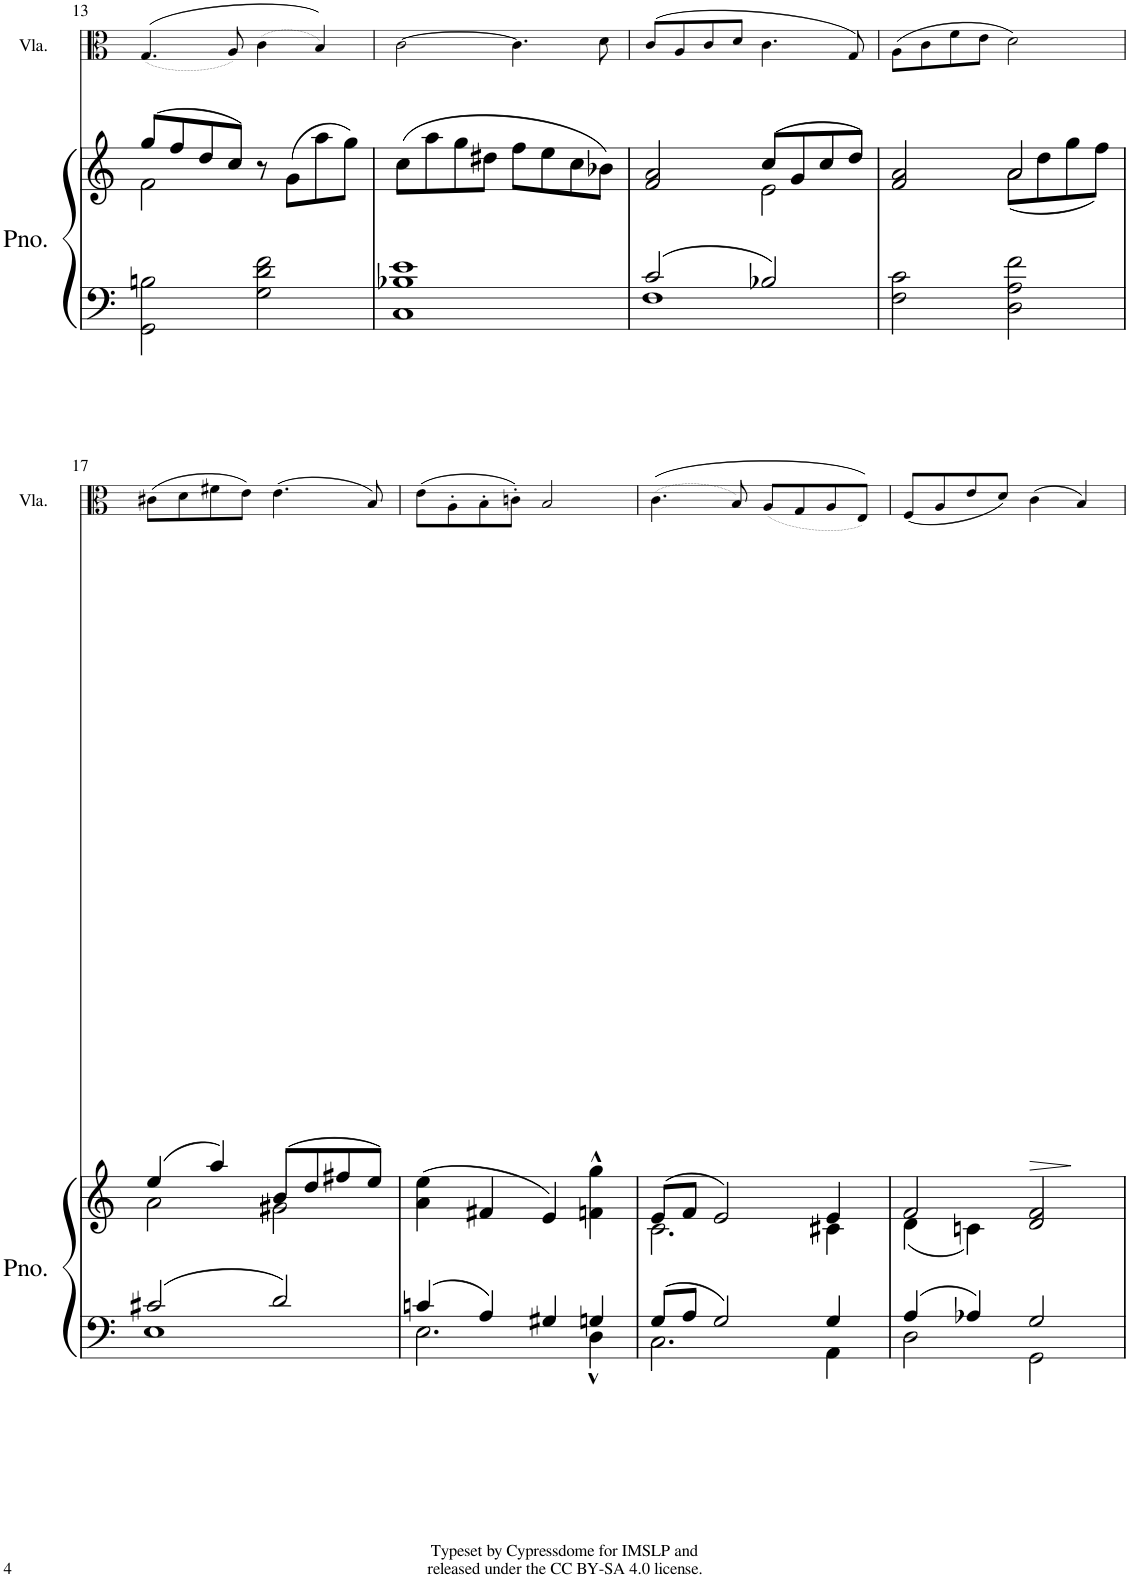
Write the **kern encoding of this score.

**kern	**kern	**kern	**dynam
*part2	*part2	*part1	*part1
*staff3	*staff2	*staff1	*staff1
*I"Piano	*	*I"Viola	*
*I'Pno.	*	*I'Vla.	*
!!LO:PB:g=z
*clefF4	*clefG2	*clefC3	*
*k[]	*k[]	*k[]	*
*M4/4	*M4/4	*M4/4	*
=13	=13	=13	=13
*	*^	*	*
2GG\ 2Bn\	(8gg/L	2f\	((4.G/	.
.	8ff/	.	.	.
.	8dd/	.	.	.
.	8cc/J)	.	8A/)	.
2G\ 2d\ 2f\	8r	2ryy	(4c\	.
.	(8g\L	.	.	.
.	8aa\	.	4B/))	.
.	8gg\J)	.	.	.
*	*v	*v	*	*
=14	=14	=14	=14
1C 1B-X 1e	(8cc\L	[2c\	.
.	8aa\	.	.
.	8gg\	.	.
.	8dd#X\J	.	.
.	8ff\L	4.c\]	.
.	8ee\	.	.
.	8cc\	.	.
.	8b-X\J)	8d\	.
=15	=15	=15	=15
*^	*^	*	*
2c/	1F	2f/ 2a/	2ryy	(8c/L	.
.	.	.	.	8A/	.
.	.	.	.	8c/	.
.	.	.	.	8d/J	.
2B-X/	.	(8cc/L	2e\	4.c\	.
.	.	8g/	.	.	.
.	.	8cc/	.	.	.
.	.	8dd/J)	.	8G/)	.
*v	*v	*	*	*	*
=16	=16	=16	=16	=16
2F\ 2c\	2f/ 2a/	2ryy	(8A\L	.
.	.	.	8c\	.
.	.	.	8f\	.
.	.	.	8e\J	.
!	!	!LO:N:head=open	!	!
2D\ 2A\ 2f\	2a/	(8a\L	2d\)	.
.	.	8dd\	.	.
.	.	8gg\	.	.
.	.	8ff\J)	.	.
!!LO:LB:g=z
=17	=17	=17	=17	=17
*^	*	*	*	*
2c#X/	1E	(4ee/	2a\	(8c#X\L	.
.	.	.	.	8d\	.
.	.	4aa/)	.	8f#X\	.
.	.	.	.	8e\J)	.
2d/	.	(8b/L	2g#X\	(4.e\	.
.	.	8dd/	.	.	.
.	.	8ff#X/	.	.	.
.	.	8ee/J)	.	8B/)	.
*	*	*v	*v	*	*
=18	=18	=18	=18	=18
4cn/	2.E\	(4a\ 4ee\	(8e\L	.
.	.	.	8A'\	.
4A/	.	4f#X/	8B'\	.
.	.	.	8cn'\J)	.
4G#X/	.	4e/)	2B/	.
4Gn/	4D^^\	4fn\^^ 4gg\^^	.	.
=19	=19	=19	=19	=19
*	*	*^	*	*
8G/L	2.C\	(8e/L	2.c\	((4.c\	.
8A/J	.	8f/J	.	.	.
2G/	.	2e/)	.	.	.
.	.	.	.	8B/)	.
.	.	.	.	(8A/L	.
.	.	.	.	8G/	.
4G/	4AA\	4e/	4c#X\	8A/	.
.	.	.	.	8E/J))	.
=20	=20	=20	=20	=20	=20
4A/	2D\	2f/	(4d\	(8F/L	.
.	.	.	.	8A/	.
4A-X/	.	.	4cn\)	8e/	.
.	.	.	.	8d/J)	.
!	!	!	!	!	!LO:HP:b
2G/	2GG\	2d/ 2f/	2ryy	(4c\	>
.	.	.	.	4B/)	]
*v	*v	*	*	*	*
*	*v	*v	*	*
=	=	=	=
*-	*-	*-	*-
